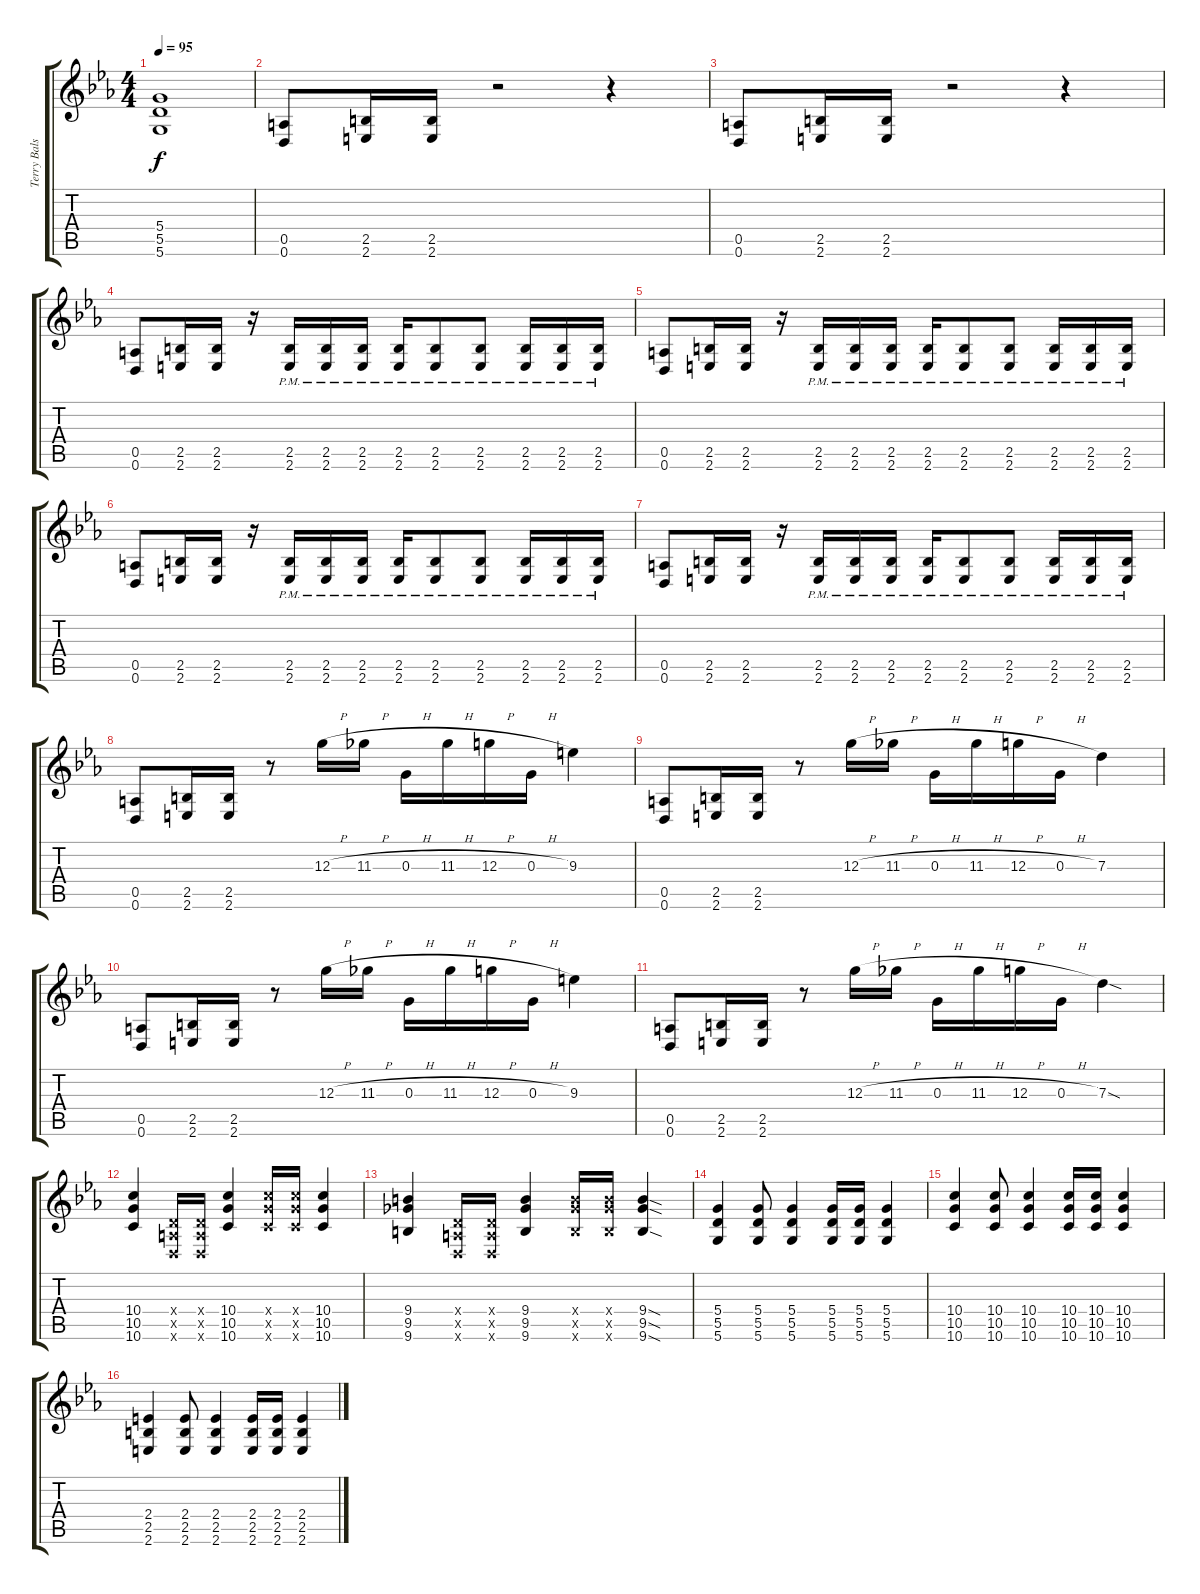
\track ("Terry Balsamo" "Terry Bals") {instrument overdrivenguitar}
\staff {score tabs}
\tuning (E4 B3 G3 D3 A2 D2) {hide}
\ts (4 4)
\tempo 95
\clef g2
\ks eb
(5.4 5.5 5.6).1{dy f} |
(0.5 0.6).8 (2.5 2.6).16 (2.5 2.6).16 r.2 r.4 |
(0.5 0.6).8 (2.5 2.6).16 (2.5 2.6).16 r.2 r.4 |
(0.5 0.6).8 (2.5 2.6).16 (2.5 2.6).16 r.16 (2.5{pm} 2.6{pm}).16 (2.5{pm} 2.6{pm}).16 (2.5{pm} 2.6{pm}).16 (2.5{pm} 2.6{pm}).16 (2.5{pm} 2.6{pm}).8 (2.5{pm} 2.6{pm}).8 (2.5{pm} 2.6{pm}).16 (2.5{pm} 2.6{pm}).16 (2.5{pm} 2.6{pm}).16 |
(0.5 0.6).8 (2.5 2.6).16 (2.5 2.6).16 r.16 (2.5{pm} 2.6{pm}).16 (2.5{pm} 2.6{pm}).16 (2.5{pm} 2.6{pm}).16 (2.5{pm} 2.6{pm}).16 (2.5{pm} 2.6{pm}).8 (2.5{pm} 2.6{pm}).8 (2.5{pm} 2.6{pm}).16 (2.5{pm} 2.6{pm}).16 (2.5{pm} 2.6{pm}).16 |
(0.5 0.6).8 (2.5 2.6).16 (2.5 2.6).16 r.16 (2.5{pm} 2.6{pm}).16 (2.5{pm} 2.6{pm}).16 (2.5{pm} 2.6{pm}).16 (2.5{pm} 2.6{pm}).16 (2.5{pm} 2.6{pm}).8 (2.5{pm} 2.6{pm}).8 (2.5{pm} 2.6{pm}).16 (2.5{pm} 2.6{pm}).16 (2.5{pm} 2.6{pm}).16 |
(0.5 0.6).8 (2.5 2.6).16 (2.5 2.6).16 r.16 (2.5{pm} 2.6{pm}).16 (2.5{pm} 2.6{pm}).16 (2.5{pm} 2.6{pm}).16 (2.5{pm} 2.6{pm}).16 (2.5{pm} 2.6{pm}).8 (2.5{pm} 2.6{pm}).8 (2.5{pm} 2.6{pm}).16 (2.5{pm} 2.6{pm}).16 (2.5{pm} 2.6{pm}).16 |
(0.5 0.6).8 (2.5 2.6).16 (2.5 2.6).16 r.8 12.3{h}.16 11.3{h}.16 0.3{h}.16 11.3{h}.16 12.3{h}.16 0.3{h}.16 9.3.4 |
(0.5 0.6).8 (2.5 2.6).16 (2.5 2.6).16 r.8 12.3{h}.16 11.3{h}.16 0.3{h}.16 11.3{h}.16 12.3{h}.16 0.3{h}.16 7.3.4 |
(0.5 0.6).8 (2.5 2.6).16 (2.5 2.6).16 r.8 12.3{h}.16 11.3{h}.16 0.3{h}.16 11.3{h}.16 12.3{h}.16 0.3{h}.16 9.3.4 |
(0.5 0.6).8 (2.5 2.6).16 (2.5 2.6).16 r.8 12.3{h}.16 11.3{h}.16 0.3{h}.16 11.3{h}.16 12.3{h}.16 0.3{h}.16 7.3{sod}.4 |
(10.4 10.5 10.6).4 (0.4{x} 0.5{x} 0.6{x}).16 (0.4{x} 0.5{x} 0.6{x}).16 (10.4 10.5 10.6).4 (10.4{x} 10.5{x} 10.6{x}).16 (10.4{x} 10.5{x} 10.6{x}).16 (10.4 10.5 10.6).4 |
(9.4 9.5 9.6).4 (0.4{x} 0.5{x} 0.6{x}).16 (0.4{x} 0.5{x} 0.6{x}).16 (9.4 9.5 9.6).4 (9.4{x} 9.5{x} 9.6{x}).16 (9.4{x} 9.5{x} 9.6{x}).16 (9.4{sod} 9.5{sod} 9.6{sod}).4 |
(5.4 5.5 5.6).4 (5.4 5.5 5.6).8 (5.4 5.5 5.6).4 (5.4 5.5 5.6).16 (5.4 5.5 5.6).16 (5.4 5.5 5.6).4 |
(10.4 10.5 10.6).4 (10.4 10.5 10.6).8 (10.4 10.5 10.6).4 (10.4 10.5 10.6).16 (10.4 10.5 10.6).16 (10.4 10.5 10.6).4 |
(2.4 2.5 2.6).4 (2.4 2.5 2.6).8 (2.4 2.5 2.6).4 (2.4 2.5 2.6).16 (2.4 2.5 2.6).16 (2.4 2.5 2.6).4
